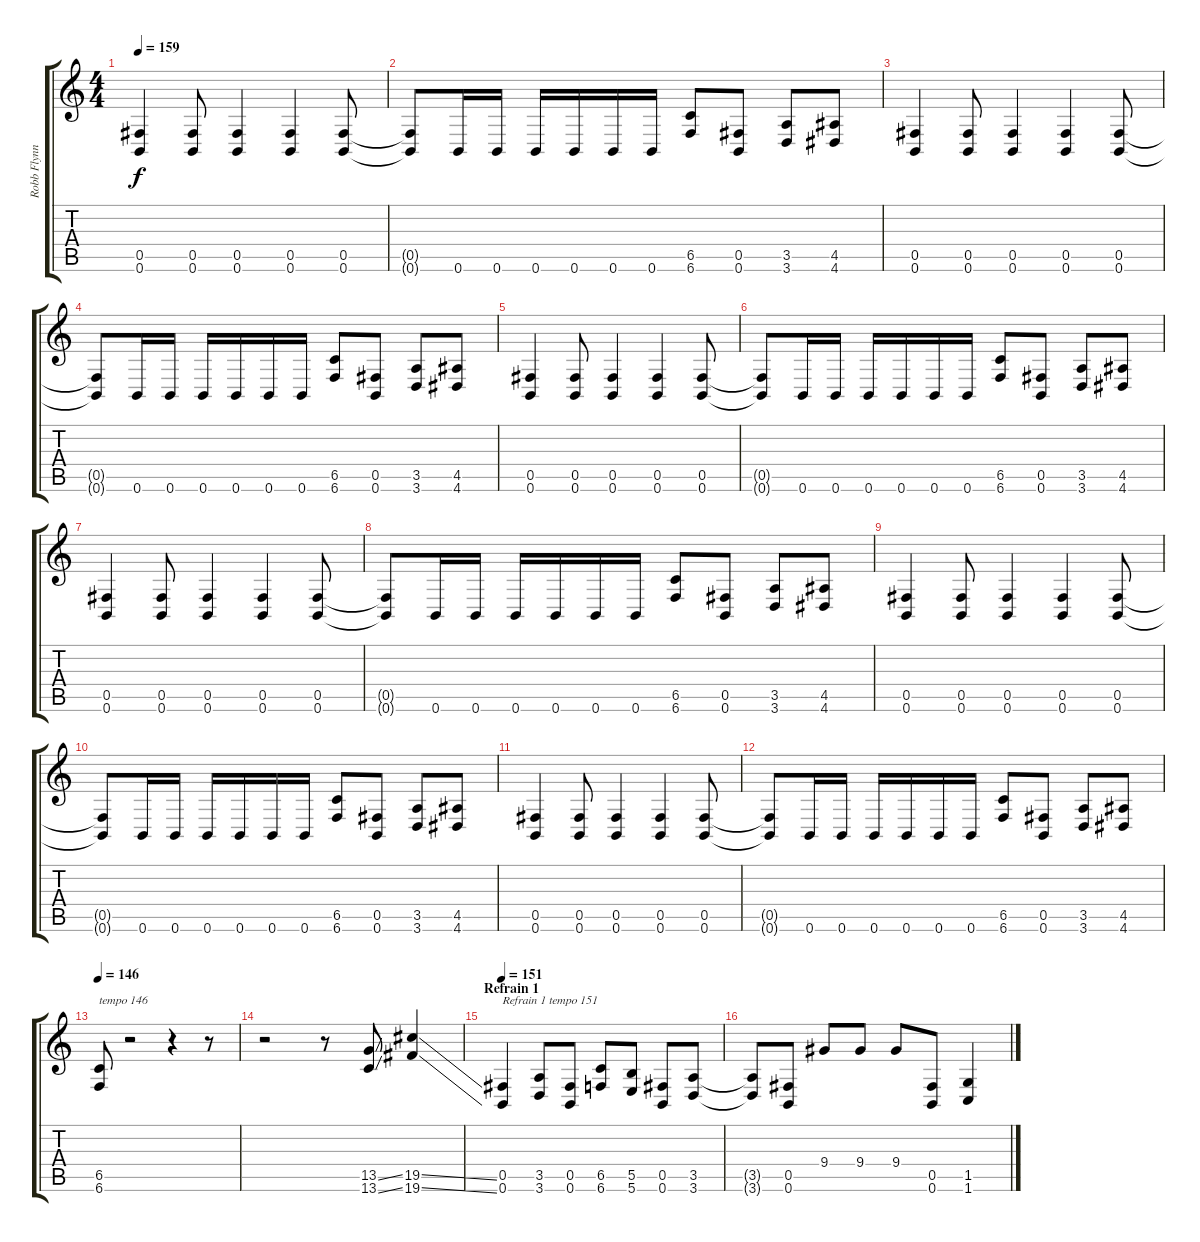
\track ("Robb Flynn" "Robb Flynn") {instrument overdrivenguitar}
\staff {score tabs}
\tuning (Db4 A3 E3 B2 Gb2 B1) {hide}
\ts (4 4)
\tempo 159
\clef g2
\ks c
(0.5 0.6).4{dy f} (0.5 0.6).8 (0.5 0.6).4 (0.5 0.6).4 (0.5 0.6).8 |
(0.5{t} 0.6{t}).8 0.6.16 0.6.16 0.6.16 0.6.16 0.6.16 0.6.16 (6.5 6.6).8 (0.5 0.6).8 (3.5 3.6).8 (4.5 4.6).8 |
(0.5 0.6).4 (0.5 0.6).8 (0.5 0.6).4 (0.5 0.6).4 (0.5 0.6).8 |
(0.5{t} 0.6{t}).8 0.6.16 0.6.16 0.6.16 0.6.16 0.6.16 0.6.16 (6.5 6.6).8 (0.5 0.6).8 (3.5 3.6).8 (4.5 4.6).8 |
(0.5 0.6).4 (0.5 0.6).8 (0.5 0.6).4 (0.5 0.6).4 (0.5 0.6).8 |
(0.5{t} 0.6{t}).8 0.6.16 0.6.16 0.6.16 0.6.16 0.6.16 0.6.16 (6.5 6.6).8 (0.5 0.6).8 (3.5 3.6).8 (4.5 4.6).8 |
(0.5 0.6).4 (0.5 0.6).8 (0.5 0.6).4 (0.5 0.6).4 (0.5 0.6).8 |
(0.5{t} 0.6{t}).8 0.6.16 0.6.16 0.6.16 0.6.16 0.6.16 0.6.16 (6.5 6.6).8 (0.5 0.6).8 (3.5 3.6).8 (4.5 4.6).8 |
(0.5 0.6).4 (0.5 0.6).8 (0.5 0.6).4 (0.5 0.6).4 (0.5 0.6).8 |
(0.5{t} 0.6{t}).8 0.6.16 0.6.16 0.6.16 0.6.16 0.6.16 0.6.16 (6.5 6.6).8 (0.5 0.6).8 (3.5 3.6).8 (4.5 4.6).8 |
(0.5 0.6).4 (0.5 0.6).8 (0.5 0.6).4 (0.5 0.6).4 (0.5 0.6).8 |
(0.5{t} 0.6{t}).8 0.6.16 0.6.16 0.6.16 0.6.16 0.6.16 0.6.16 (6.5 6.6).8 (0.5 0.6).8 (3.5 3.6).8 (4.5 4.6).8 |
\tempo 146
(6.5 6.6).8{txt "tempo 146"} r.2 r.4 r.8 |
r.2 r.8 (13.5{ss} 13.6{ss}).8{volume 8} (19.5{ss} 19.6{ss}).4 |
\section ("" "Refrain 1")
\tempo 151
(0.5 0.6).4{txt "Refrain 1 tempo 151" volume 11} (3.5 3.6).8 (0.5 0.6).8 (6.5 6.6).8 (5.5 5.6).8 (0.5 0.6).8 (3.5 3.6).8 |
(3.5{t} 3.6{t}).8 (0.5 0.6).8 9.4.8 9.4.8 9.4.8 (0.5 0.6).8 (1.5 1.6).4
